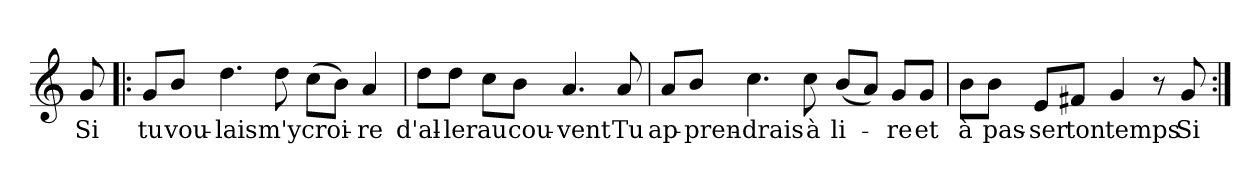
**kern	**text
*part1	*part1
*staff1	*staff1
*clefG2	*
*k[]	*
*C:	*
=	=
!	!LO:LY:b
8g/	Si
=1!|:	=1!|:
!	!LO:LY:b
8g/L	tu
!	!LO:LY:b
8b/J	vou-
!	!LO:LY:b
4.dd\	-lais
!	!LO:LY:b
8dd\	m'y
!	!LO:LY:b
(>8cc\L	croi-
8b\J)	.
!	!LO:LY:b
4a/	-re
=2	=2
!	!LO:LY:b
8dd\L	d'al-
!	!LO:LY:b
8dd\J	-ler
!	!LO:LY:b
8cc\L	au
!	!LO:LY:b
8b\J	cou-
!	!LO:LY:b
4.a/	-vent
!	!LO:LY:b
8a/	Tu
!!LO:LB:g=z
=3	=3
!	!LO:LY:b
8a/L	ap-
!	!LO:LY:b
8b/J	-pren-
!	!LO:LY:b
4.cc\	-drais
!	!LO:LY:b
8cc\	à
!	!LO:LY:b
(<8b/L	li-
8a/J)	.
!	!LO:LY:b
8g/L	-re
!	!LO:LY:b
8g/J	et
=4	=4
!	!LO:LY:b
8b\L	à
!	!LO:LY:b
8b\J	pas-
!	!LO:LY:b
8e/L	-ser
!	!LO:LY:b
8f#X/J	ton
!	!LO:LY:b
4g/	temps
8r	.
!	!LO:LY:b
8g/	Si
=:|!	=:|!
*-	*-
